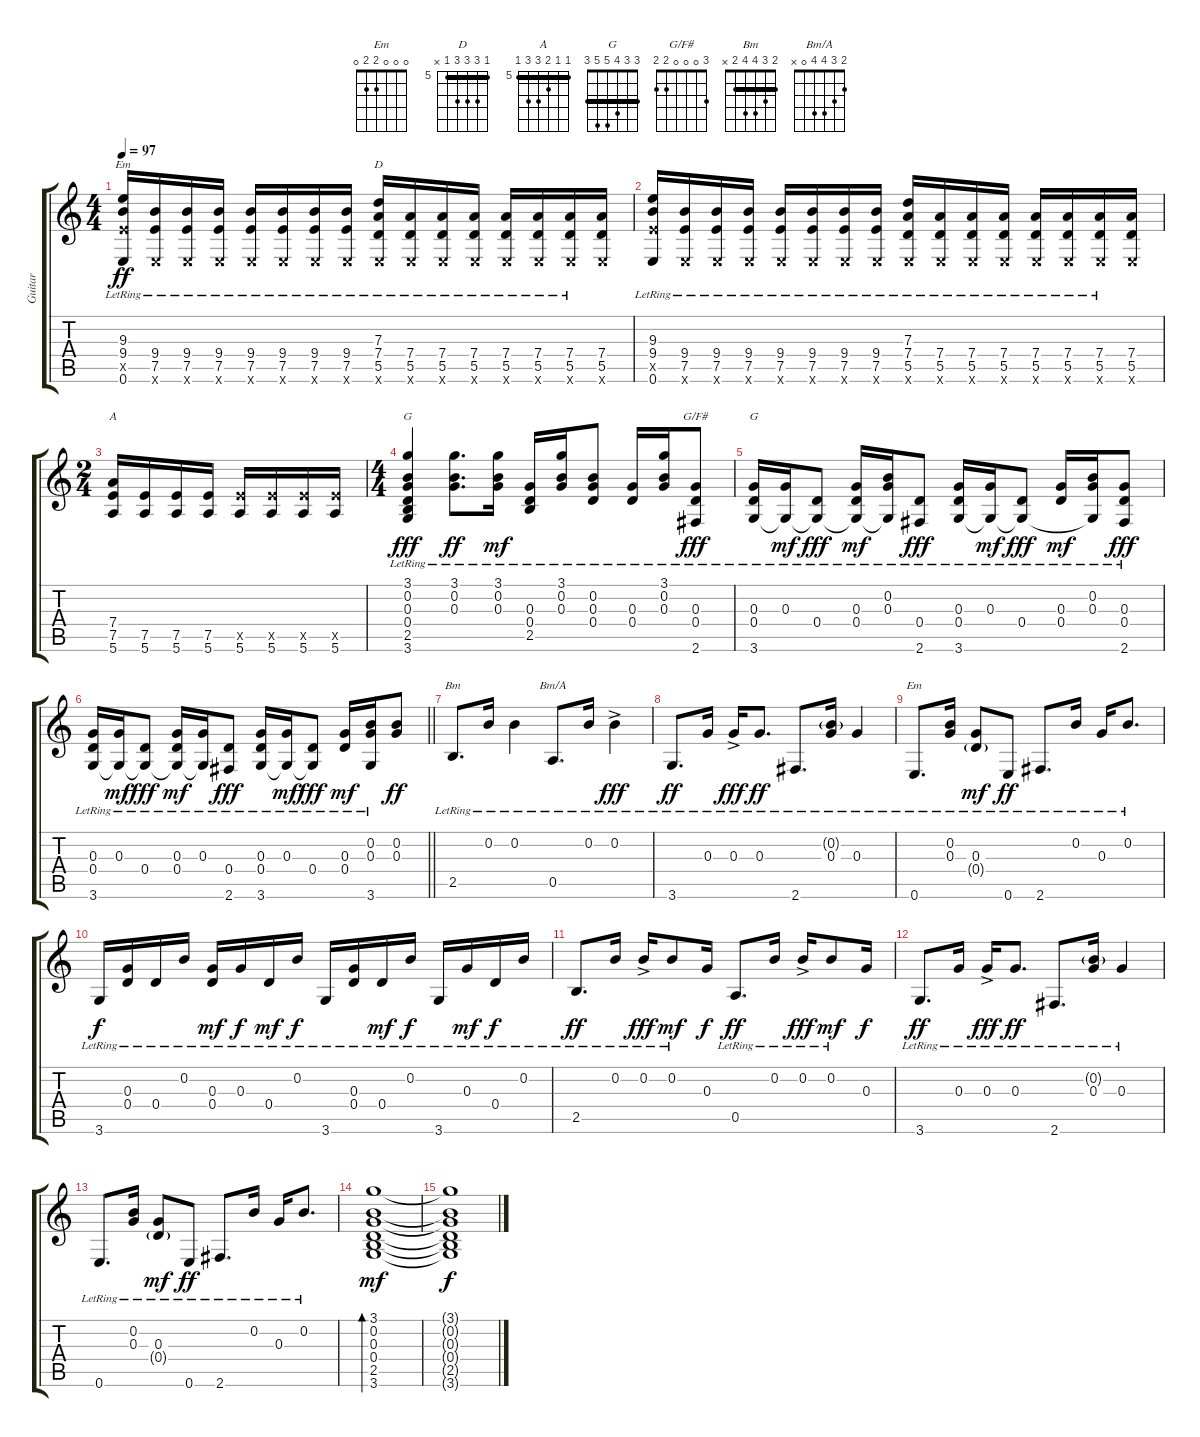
\track ("Guitar" "Guitar") {instrument electricguitarclean}
\staff {score tabs}
\tuning (E4 B3 G3 D3 A2 E2) {hide}
\chord ("Em" 7 8 9 9 7 0) {firstfret 7 barre 7}
\chord ("D" 5 7 7 7 5 x) {firstfret 5 barre 5}
\chord ("A" 5 5 6 7 7 5) {firstfret 5 barre 5}
\chord ("G" 3 0 0 0 2 3)
\chord ("G/F#" 3 0 0 0 2 2)
\chord ("G" 3 3 4 5 5 3) {barre 3}
\chord ("Bm" 2 3 4 4 2 x) {barre 2}
\chord ("Bm/A" 2 3 4 4 0 x)
\chord ("Em" 0 0 0 2 2 0)
\ts (4 4)
\tempo 97
\clef g2
\ks c
(9.3 9.4{lr} 7.5{x} 0.6{lr}).16{ch "Em" dy ff} (9.4{lr} 7.5 0.6{x}).16 (9.4{lr} 7.5 0.6{x}).16 (9.4{lr} 7.5 0.6{x}).16 (9.4{lr} 7.5 0.6{x}).16 (9.4{lr} 7.5 0.6{x}).16 (9.4{lr} 7.5 0.6{x}).16 (9.4{lr} 7.5 0.6{x}).16 (7.3 7.4{lr} 5.5 0.6{x}).16{ch "D"} (7.4{lr} 5.5 0.6{x}).16 (7.4{lr} 5.5 0.6{x}).16 (7.4{lr} 5.5 0.6{x}).16 (7.4{lr} 5.5 0.6{x}).16 (7.4{lr} 5.5 0.6{x}).16 (7.4{lr} 5.5 0.6{x}).16 (7.4 5.5 0.6{x}).16 |
(9.3 9.4{lr} 7.5{x} 0.6{lr}).16 (9.4{lr} 7.5 0.6{x}).16 (9.4{lr} 7.5 0.6{x}).16 (9.4{lr} 7.5 0.6{x}).16 (9.4{lr} 7.5 0.6{x}).16 (9.4{lr} 7.5 0.6{x}).16 (9.4{lr} 7.5 0.6{x}).16 (9.4{lr} 7.5 0.6{x}).16 (7.3 7.4{lr} 5.5 0.6{x}).16 (7.4{lr} 5.5 0.6{x}).16 (7.4{lr} 5.5 0.6{x}).16 (7.4{lr} 5.5 0.6{x}).16 (7.4{lr} 5.5 0.6{x}).16 (7.4{lr} 5.5 0.6{x}).16 (7.4{lr} 5.5 0.6{x}).16 (7.4 5.5 0.6{x}).16 |
\ts (2 4)
(7.4 7.5 5.6).16{ch "A"} (7.5 5.6).16 (7.5 5.6).16 (7.5 5.6).16 (7.5{x} 5.6).16 (7.5{x} 5.6).16 (7.5{x} 5.6).16 (7.5{x} 5.6).16 |
\ts (4 4)
(3.1{lr} 0.2{lr} 0.3{lr} 0.4{lr} 2.5{lr} 3.6{lr}).4{ch "G" dy fff} (3.1{lr} 0.2{lr} 0.3{lr}).8{d dy ff} (3.1{lr} 0.2{lr} 0.3{lr}).16{dy mf} (0.3{lr} 0.4{lr} 2.5{lr}).16 (3.1{lr} 0.2{lr} 0.3{lr}).16 (0.2{lr} 0.3{lr} 0.4{lr}).8 (0.3{lr} 0.4{lr}).16 (3.1{lr} 0.2{lr} 0.3{lr}).16 (0.3{lr} 0.4{lr} 2.6).8{ch "G/F#" dy fff} |
(0.3{lr} 0.4{lr} 3.6).16{ch "G"} (0.3{lr} 3.6{t}).16{dy mf} (0.4{lr} 3.6{t}).8{dy fff} (0.3{lr} 0.4{lr} 3.6{t}).16{dy mf} (0.2{lr} 0.3{lr} 3.6{t}).16 (0.4{lr} 2.6{lr}).8{dy fff} (0.3{lr} 0.4{lr} 3.6{lr}).16 (0.3{lr} 3.6{t}).16{dy mf} (0.4{lr} 3.6{t}).8{dy fff} (0.3{lr} 0.4{lr}).16{dy mf} (0.2{lr} 0.3{lr} 3.6{t}).16 (0.3{lr} 0.4{lr} 2.6{lr}).8{dy fff} |
\barLineRight lightlight
(0.3{lr} 0.4{lr} 3.6).16 (0.3{lr} 3.6{t}).16{dy mf} (0.4{lr} 3.6{t}).8{dy fff} (0.3{lr} 0.4{lr} 3.6{t}).16{dy mf} (0.3{lr} 3.6{t}).16 (0.4{lr} 2.6{lr}).8{dy fff} (0.3{lr} 0.4{lr} 3.6).16 (0.3{lr} 3.6{t}).16{dy mf} (0.4{lr} 3.6{t}).8{dy fff} (0.3{lr} 0.4{lr}).16{dy mf} (0.2{lr} 0.3{lr} 3.6).16 (0.2 0.3).8{dy ff} |
2.5{lr}.8{d ch "Bm"} 0.2{lr}.16 0.2{lr}.4 0.5{lr}.8{d ch "Bm/A"} 0.2{lr}.16 0.2{ac lr}.4{dy fff} |
3.6{lr}.8{d dy ff} 0.3{lr}.16 0.3{ac lr}.16{dy fff} 0.3{lr}.8{d dy ff} 2.6{lr}.8{d} (0.2{g lr} 0.3{lr}).16 0.3{lr}.4 |
0.6{lr}.8{d ch "Em"} (0.2{lr} 0.3{lr}).16 (0.3{lr} 0.4{g lr}).8{dy mf} 0.6{lr}.8{dy ff} 2.6{lr}.8{d} 0.2{lr}.16 0.3{lr}.16 0.2{lr}.8{d} |
3.6{lr}.16{dy f} (0.3{lr} 0.4{lr}).16 0.4{lr}.16 0.2{lr}.16 (0.3{lr} 0.4{lr}).16{dy mf} 0.3{lr}.16{dy f} 0.4{lr}.16{dy mf} 0.2{lr}.16{dy f} 3.6{lr}.16 (0.3{lr} 0.4{lr}).16 0.4{lr}.16{dy mf} 0.2{lr}.16{dy f} 3.6{lr}.16 0.3{lr}.16{dy mf} 0.4{lr}.16{dy f} 0.2{lr}.16 |
2.5{lr}.8{d dy ff} 0.2{lr}.16 0.2{ac lr}.16{dy fff} 0.2{lr}.8{dy mf} 0.3.16{dy f} 0.5{lr}.8{d dy ff} 0.2{lr}.16 0.2{ac lr}.16{dy fff} 0.2{lr}.8{dy mf} 0.3.16{dy f} |
3.6{lr}.8{d dy ff} 0.3{lr}.16 0.3{ac lr}.16{dy fff} 0.3{lr}.8{d dy ff} 2.6{lr}.8{d} (0.2{g lr} 0.3{lr}).16 0.3{lr}.4 |
0.6{lr}.8{d} (0.2{lr} 0.3{lr}).16 (0.3{lr} 0.4{g lr}).8{dy mf} 0.6{lr}.8{dy ff} 2.6{lr}.8{d} 0.2{lr}.16 0.3{lr}.16 0.2{lr}.8{d} |
(3.1 0.2 0.3 0.4 2.5 3.6).1{bd 120 dy mf} |
(3.1{t} 0.2{t} 0.3{t} 0.4{t} 2.5{t} 3.6{t}).1{dy f}
